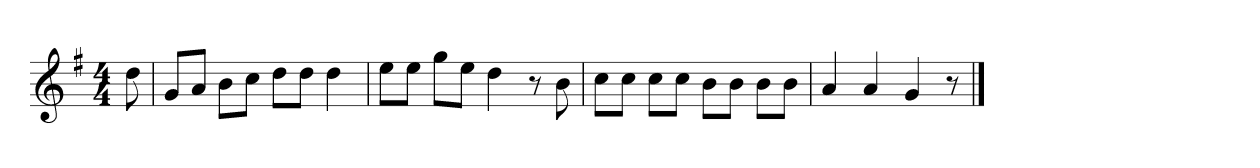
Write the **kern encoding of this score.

**kern
*part1
*staff1
*k[f#]
*M4/4
*MM120
=
8dd
=1
8gL
8aJ
8bL
8ccJ
8ddL
8ddJ
4dd
=2
8eeL
8eeJ
8ggL
8eeJ
4dd
8r
8b
=3
8ccL
8ccJ
8ccL
8ccJ
8bL
8bJ
8bL
8bJ
=4
4a
4a
4g
8r
==
*-
